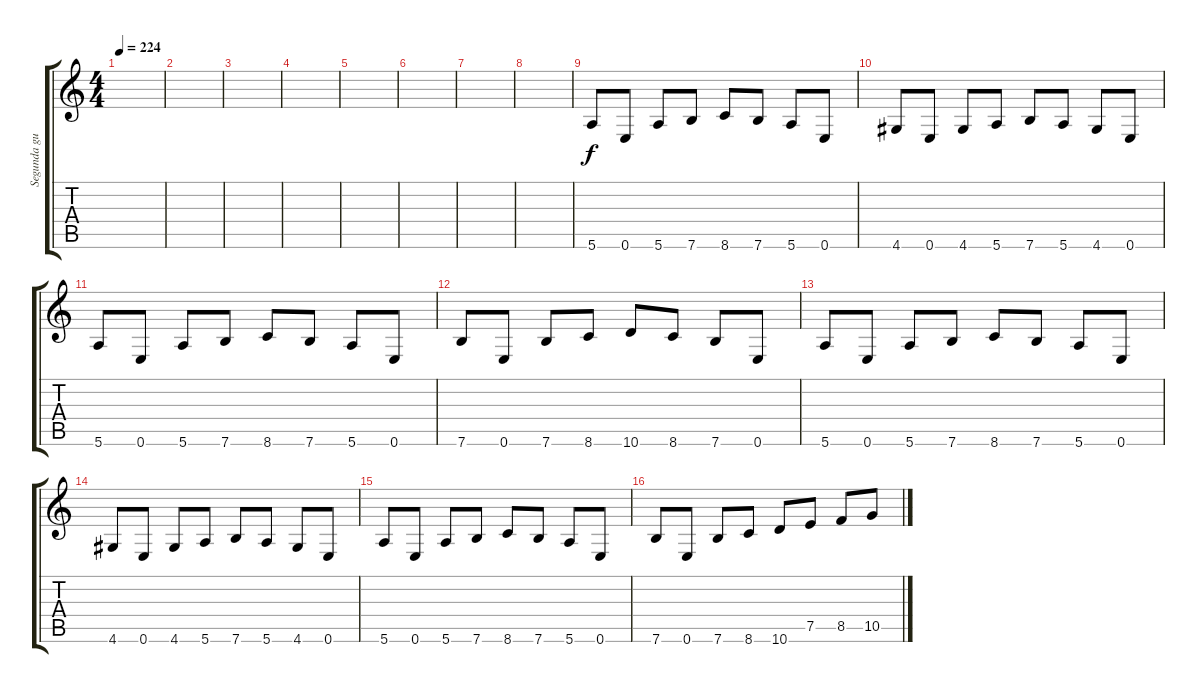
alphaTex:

\track ("Segunda guitarra" "Segunda gu") {instrument distortionguitar}
\staff {score tabs}
\tuning (E4 B3 G3 D3 A2 E2) {hide}
\ts (4 4)
\tempo 224
\clef g2
\ks c
|
|
|
|
|
|
|
|
5.6.8 0.6.8 5.6.8 7.6.8 8.6.8 7.6.8 5.6.8 0.6.8 |
4.6.8 0.6.8 4.6.8 5.6.8 7.6.8 5.6.8 4.6.8 0.6.8 |
5.6.8 0.6.8 5.6.8 7.6.8 8.6.8 7.6.8 5.6.8 0.6.8 |
7.6.8 0.6.8 7.6.8 8.6.8 10.6.8 8.6.8 7.6.8 0.6.8 |
5.6.8 0.6.8 5.6.8 7.6.8 8.6.8 7.6.8 5.6.8 0.6.8 |
4.6.8 0.6.8 4.6.8 5.6.8 7.6.8 5.6.8 4.6.8 0.6.8 |
5.6.8 0.6.8 5.6.8 7.6.8 8.6.8 7.6.8 5.6.8 0.6.8 |
7.6.8 0.6.8 7.6.8 8.6.8 10.6.8 7.5.8 8.5.8 10.5.8
